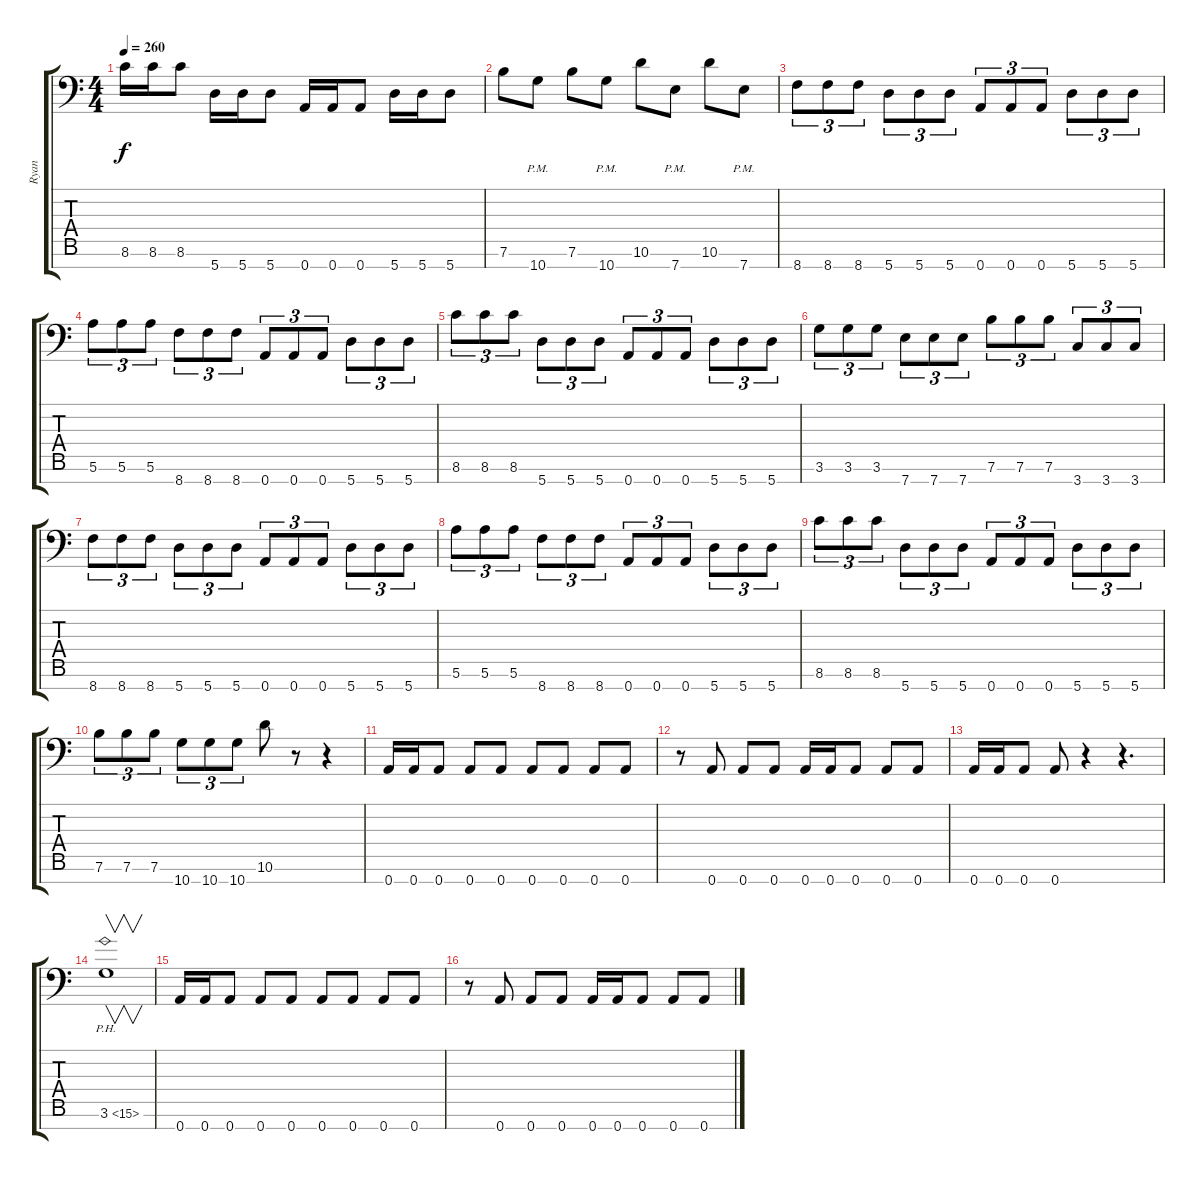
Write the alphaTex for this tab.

\track ("Ryan" "Ryan") {instrument acousticguitarsteel}
\staff {score tabs}
\tuning (E4 B3 Gb3 D3 A2 E2 A1) {hide}
\ts (4 4)
\tempo 260
\clef f4
\ks c
8.6.16{dy f} 8.6.16 8.6.8 5.7.16 5.7.16 5.7.8 0.7.16 0.7.16 0.7.8 5.7.16 5.7.16 5.7.8 |
7.6.8 10.7{pm}.8 7.6.8 10.7{pm}.8 10.6.8 7.7{pm}.8 10.6.8 7.7{pm}.8 |
8.7.8{tu (3 2)} 8.7.8{tu (3 2)} 8.7.8{tu (3 2)} 5.7.8{tu (3 2)} 5.7.8{tu (3 2)} 5.7.8{tu (3 2)} 0.7.8{tu (3 2)} 0.7.8{tu (3 2)} 0.7.8{tu (3 2)} 5.7.8{tu (3 2)} 5.7.8{tu (3 2)} 5.7.8{tu (3 2)} |
5.6.8{tu (3 2)} 5.6.8{tu (3 2)} 5.6.8{tu (3 2)} 8.7.8{tu (3 2)} 8.7.8{tu (3 2)} 8.7.8{tu (3 2)} 0.7.8{tu (3 2)} 0.7.8{tu (3 2)} 0.7.8{tu (3 2)} 5.7.8{tu (3 2)} 5.7.8{tu (3 2)} 5.7.8{tu (3 2)} |
8.6.8{tu (3 2)} 8.6.8{tu (3 2)} 8.6.8{tu (3 2)} 5.7.8{tu (3 2)} 5.7.8{tu (3 2)} 5.7.8{tu (3 2)} 0.7.8{tu (3 2)} 0.7.8{tu (3 2)} 0.7.8{tu (3 2)} 5.7.8{tu (3 2)} 5.7.8{tu (3 2)} 5.7.8{tu (3 2)} |
3.6.8{tu (3 2)} 3.6.8{tu (3 2)} 3.6.8{tu (3 2)} 7.7.8{tu (3 2)} 7.7.8{tu (3 2)} 7.7.8{tu (3 2)} 7.6.8{tu (3 2)} 7.6.8{tu (3 2)} 7.6.8{tu (3 2)} 3.7.8{tu (3 2)} 3.7.8{tu (3 2)} 3.7.8{tu (3 2)} |
8.7.8{tu (3 2)} 8.7.8{tu (3 2)} 8.7.8{tu (3 2)} 5.7.8{tu (3 2)} 5.7.8{tu (3 2)} 5.7.8{tu (3 2)} 0.7.8{tu (3 2)} 0.7.8{tu (3 2)} 0.7.8{tu (3 2)} 5.7.8{tu (3 2)} 5.7.8{tu (3 2)} 5.7.8{tu (3 2)} |
5.6.8{tu (3 2)} 5.6.8{tu (3 2)} 5.6.8{tu (3 2)} 8.7.8{tu (3 2)} 8.7.8{tu (3 2)} 8.7.8{tu (3 2)} 0.7.8{tu (3 2)} 0.7.8{tu (3 2)} 0.7.8{tu (3 2)} 5.7.8{tu (3 2)} 5.7.8{tu (3 2)} 5.7.8{tu (3 2)} |
8.6.8{tu (3 2)} 8.6.8{tu (3 2)} 8.6.8{tu (3 2)} 5.7.8{tu (3 2)} 5.7.8{tu (3 2)} 5.7.8{tu (3 2)} 0.7.8{tu (3 2)} 0.7.8{tu (3 2)} 0.7.8{tu (3 2)} 5.7.8{tu (3 2)} 5.7.8{tu (3 2)} 5.7.8{tu (3 2)} |
7.6.8{tu (3 2)} 7.6.8{tu (3 2)} 7.6.8{tu (3 2)} 10.7.8{tu (3 2)} 10.7.8{tu (3 2)} 10.7.8{tu (3 2)} 10.6.8 r.8 r.4 |
0.7.16 0.7.16 0.7.8 0.7.8 0.7.8 0.7.8 0.7.8 0.7.8 0.7.8 |
r.8 0.7.8 0.7.8 0.7.8 0.7.16 0.7.16 0.7.8 0.7.8 0.7.8 |
0.7.16 0.7.16 0.7.8 0.7.8 r.4 r.4{d} |
3.6{ph 12}.1{v} |
0.7.16 0.7.16 0.7.8 0.7.8 0.7.8 0.7.8 0.7.8 0.7.8 0.7.8 |
r.8 0.7.8 0.7.8 0.7.8 0.7.16 0.7.16 0.7.8 0.7.8 0.7.8
